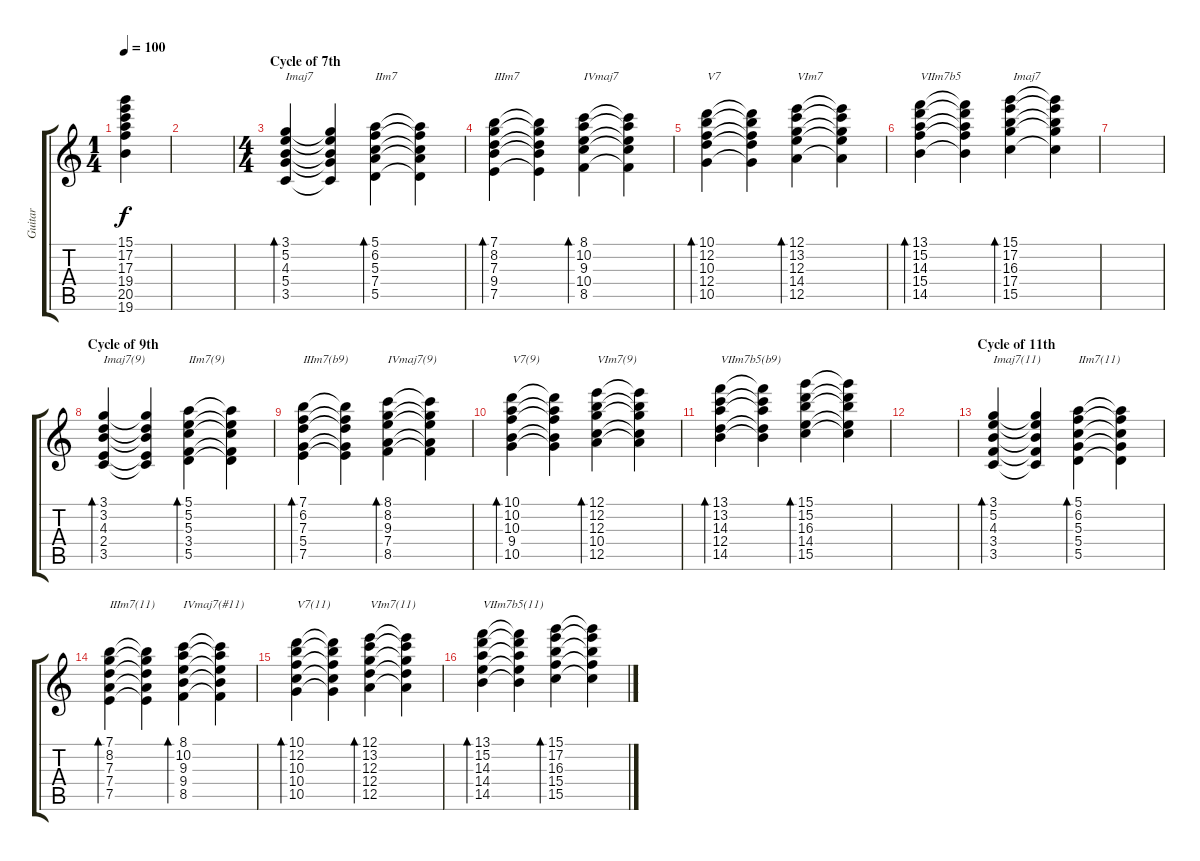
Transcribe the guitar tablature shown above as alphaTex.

\track ("Guitar" "Guitar") {instrument acousticguitarsteel}
\staff {score tabs}
\tuning (E4 B3 G3 D3 A2 E2) {hide}
\ts (1 4)
\tempo 100
\clef g2
\ks c
(15.1{t} 17.2{t} 17.3{t} 19.4{t} 20.5{t} 19.6{t}).4{dy f} |
|
\ts (4 4)
\section ("" "Cycle of 7th")
(3.1 5.2 4.3 5.4 3.5).4{bd 480 txt "Imaj7"} (3.1{t} 5.2{t} 4.3{t} 5.4{t} 3.5{t}).4 (5.1 6.2 5.3 7.4 5.5).4{bd 480 txt "IIm7"} (5.1{t} 6.2{t} 5.3{t} 7.4{t} 5.5{t}).4 |
(7.1 8.2 7.3 9.4 7.5).4{bd 480 txt "IIIm7"} (7.1{t} 8.2{t} 7.3{t} 9.4{t} 7.5{t}).4 (8.1 10.2 9.3 10.4 8.5).4{bd 480 txt "IVmaj7"} (8.1{t} 10.2{t} 9.3{t} 10.4{t} 8.5{t}).4 |
(10.1 12.2 10.3 12.4 10.5).4{bd 480 txt "V7"} (10.1{t} 12.2{t} 10.3{t} 12.4{t} 10.5{t}).4 (12.1 13.2 12.3 14.4 12.5).4{bd 480 txt "VIm7"} (12.1{t} 13.2{t} 12.3{t} 14.4{t} 12.5{t}).4 |
(13.1 15.2 14.3 15.4 14.5).4{bd 480 txt "VIIm7b5"} (13.1{t} 15.2{t} 14.3{t} 15.4{t} 14.5{t}).4 (15.1 17.2 16.3 17.4 15.5).4{bd 480 txt " Imaj7"} (15.1{t} 17.2{t} 16.3{t} 17.4{t} 15.5{t}).4 |
|
\section ("" "Cycle of 9th")
(3.1 3.2 4.3 2.4 3.5).4{bd 480 txt "Imaj7(9)"} (3.1{t} 3.2{t} 4.3{t} 2.4{t} 3.5{t}).4 (5.1 5.2 5.3 3.4 5.5).4{bd 480 txt "IIm7(9)"} (5.1{t} 5.2{t} 5.3{t} 3.4{t} 5.5{t}).4 |
(7.1 6.2 7.3 5.4 7.5).4{bd 480 txt "IIIm7(b9)"} (7.1{t} 6.2{t} 7.3{t} 5.4{t} 7.5{t}).4 (8.1 8.2 9.3 7.4 8.5).4{bd 480 txt "IVmaj7(9)"} (8.1{t} 8.2{t} 9.3{t} 7.4{t} 8.5{t}).4 |
(10.1 10.2 10.3 9.4 10.5).4{bd 480 txt "V7(9)"} (10.1{t} 10.2{t} 10.3{t} 9.4{t} 10.5{t}).4 (12.1 12.2 12.3 10.4 12.5).4{bd 480 txt "VIm7(9)"} (12.1{t} 12.2{t} 12.3{t} 10.4{t} 12.5{t}).4 |
(13.1 13.2 14.3 12.4 14.5).4{bd 480 txt "VIIm7b5(b9)"} (13.1{t} 13.2{t} 14.3{t} 12.4{t} 14.5{t}).4 (15.1 15.2 16.3 14.4 15.5).4{bd 480} (15.1{t} 15.2{t} 16.3{t} 14.4{t} 15.5{t}).4 |
|
\section ("" "Cycle of 11th")
(3.1 5.2 4.3 3.4 3.5).4{bd 480 txt "Imaj7(11)"} (3.1{t} 5.2{t} 4.3{t} 3.4{t} 3.5{t}).4 (5.1 6.2 5.3 5.4 5.5).4{bd 480 txt "IIm7(11)"} (5.1{t} 6.2{t} 5.3{t} 5.4{t} 5.5{t}).4 |
(7.1 8.2 7.3 7.4 7.5).4{bd 480 txt "IIIm7(11)"} (7.1{t} 8.2{t} 7.3{t} 7.4{t} 7.5{t}).4 (8.1 10.2 9.3 9.4 8.5).4{bd 480 txt "IVmaj7(#11)"} (8.1{t} 10.2{t} 9.3{t} 9.4{t} 8.5{t}).4 |
(10.1 12.2 10.3 10.4 10.5).4{bd 480 txt "V7(11)"} (10.1{t} 12.2{t} 10.3{t} 10.4{t} 10.5{t}).4 (12.1 13.2 12.3 12.4 12.5).4{bd 480 txt "VIm7(11)"} (12.1{t} 13.2{t} 12.3{t} 12.4{t} 12.5{t}).4 |
(13.1 15.2 14.3 14.4 14.5).4{bd 480 txt "VIIm7b5(11)"} (13.1{t} 15.2{t} 14.3{t} 14.4{t} 14.5{t}).4 (15.1 17.2 16.3 15.4 15.5).4{bd 480} (15.1{t} 17.2{t} 16.3{t} 15.4{t} 15.5{t}).4
